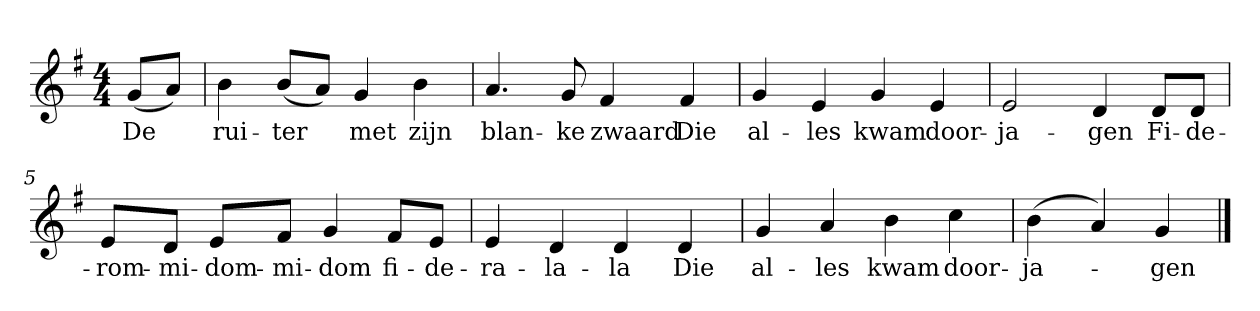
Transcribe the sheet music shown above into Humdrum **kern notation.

**kern	**text
*part1	*part1
*staff1	*staff1
*clefG2	*
*k[f#]	*
*G:	*
*M4/4	*
*MM120	*
=	=
(8g/L	De
8a/J)	.
=1	=1
4b	rui-
(8b/L	-ter
8a/J)	.
4g	met
4b	zijn
=2	=2
4.a	blan-
8g	-ke
4f#	zwaard
4f#	Die
=3	=3
4g	al-
4e	-les
4g	kwam
4e	door-
=4	=4
2e	-ja-
4d	-gen
8d/L	Fi-
8d/J	-de-
=5	=5
8e/L	-rom-
8d/J	-mi-
8e/L	-dom-
8f#/J	-mi-
4g	-dom
8f#/L	fi-
8e/J	-de-
=6	=6
4e	-ra-
4d	-la-
4d	-la
4d	Die
=7	=7
4g	al-
4a	-les
4b	kwam
4cc	door-
=8	=8
(4b	-ja-
4a)	.
4g	-gen
==	==
*-	*-
